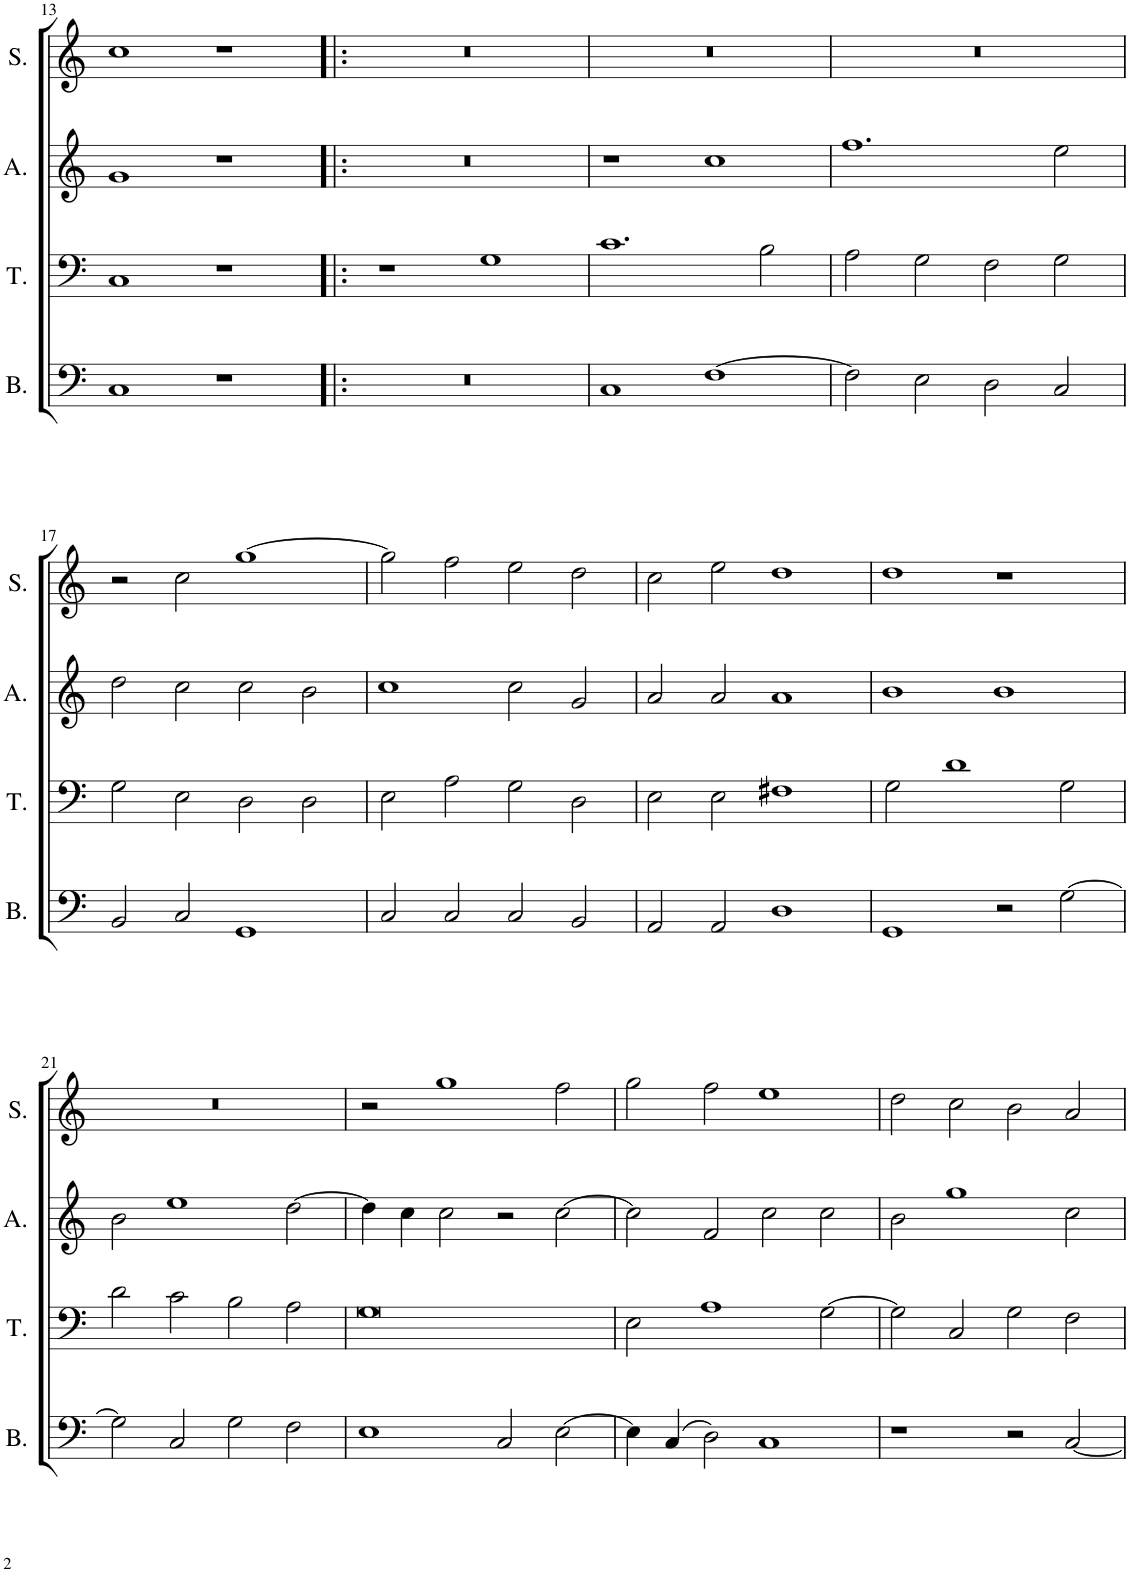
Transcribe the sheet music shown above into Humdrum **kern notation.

**kern	**kern	**kern	**kern
*part4	*part3	*part2	*part1
*staff4	*staff3	*staff2	*staff1
*I"Bass	*I"Tenor	*I"Alto	*I"Soprano
*I'B.	*I'T.	*I'A.	*I'S.
!!LO:PB:g=z
*clefF4	*clefF4	*clefG2	*clefG2
*k[]	*k[]	*k[]	*k[]
*M4/2	*M4/2	*M4/2	*M4/2
=13	=13	=13	=13
1C	1C	1g	1cc
1r	1r	1r	1r
=14!|:	=14!|:	=14!|:	=14!|:
0r	1r	0r	0r
.	1G	.	.
=15	=15	=15	=15
1C	1.c	1r	0r
[1F	.	1cc	.
.	2B\	.	.
=16	=16	=16	=16
2F\]	2A\	1.ff	0r
2E\	2G\	.	.
2D\	2F\	.	.
2C/	2G\	2ee\	.
!!LO:LB:g=z
=17	=17	=17	=17
2BB/	2G\	2dd\	2r
2C/	2E\	2cc\	2cc\
1GG	2D\	2cc\	[1gg
.	2D\	2b\	.
=18	=18	=18	=18
2C/	2E\	1cc	2gg\]
2C/	2A\	.	2ff\
2C/	2G\	2cc\	2ee\
2BB/	2D\	2g/	2dd\
=19	=19	=19	=19
2AA/	2E\	2a/	2cc\
2AA/	2E\	2a/	2ee\
1D	1F#X	1a	1dd
=20	=20	=20	=20
1GG	2G\	1b	1dd
.	1d	.	.
2r	.	1b	1r
[2G\	2G\	.	.
!!LO:LB:g=z
=21	=21	=21	=21
2G\]	2d\	2b\	0r
2C/	2c\	1ee	.
2G\	2B\	.	.
2F\	2A\	[2dd\	.
=22	=22	=22	=22
1E	0G	4dd\]	2r
.	.	4cc\	.
.	.	2cc\	1gg
2C/	.	2r	.
[2E\	.	[2cc\	2ff\
=23	=23	=23	=23
4E\]	2E\	2cc\]	2gg\
(4C/	.	.	.
2D\)	1A	2f/	2ff\
1C	.	2cc\	1ee
.	[2G\	2cc\	.
=24	=24	=24	=24
1r	2G\]	2b\	2dd\
.	2C/	1gg	2cc\
2r	2G\	.	2b\
[2C/	2F\	2cc\	2a/
=	=	=	=
*-	*-	*-	*-
